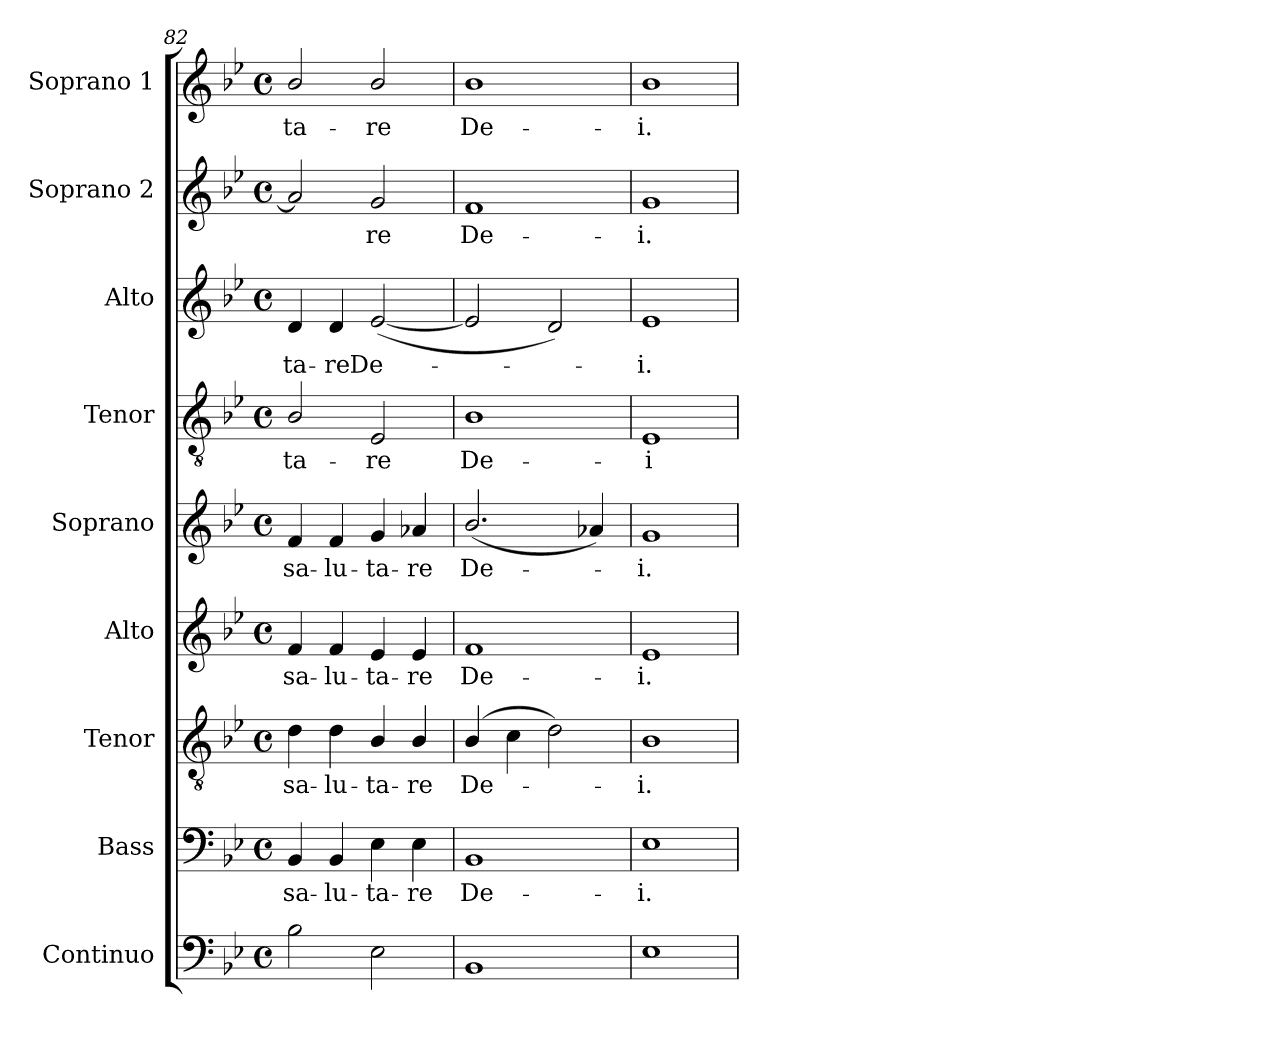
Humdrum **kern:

**kern	**kern	**text	**kern	**text	**kern	**text	**kern	**text	**kern	**text	**kern	**text	**kern	**text	**kern	**text
*part9	*part8	*part8	*part7	*part7	*part6	*part6	*part5	*part5	*part4	*part4	*part3	*part3	*part2	*part2	*part1	*part1
*staff9	*staff8	*staff8	*staff7	*staff7	*staff6	*staff6	*staff5	*staff5	*staff4	*staff4	*staff3	*staff3	*staff2	*staff2	*staff1	*staff1
*I"Continuo	*I"Bass	*	*I"Tenor	*	*I"Alto	*	*I"Soprano	*	*I"Tenor	*	*I"Alto	*	*I"Soprano 2	*	*I"Soprano 1	*
*I'Cont.	*I'B.	*	*I'T.	*	*I'A.	*	*I'S.	*	*I'T.	*	*I'A.	*	*I'S2.	*	*I'S1.	*
*clefF4	*clefF4	*	*clefGv2	*	*clefG2	*	*clefG2	*	*clefGv2	*	*clefG2	*	*clefG2	*	*clefG2	*
*	*	*	*ITrd7c12	*	*	*	*	*	*ITrd7c12	*	*	*	*	*	*	*
*k[b-e-]	*k[b-e-]	*	*k[b-e-]	*	*k[b-e-]	*	*k[b-e-]	*	*k[b-e-]	*	*k[b-e-]	*	*k[b-e-]	*	*k[b-e-]	*
*B-:	*B-:	*	*B-:	*	*B-:	*	*B-:	*	*B-:	*	*B-:	*	*B-:	*	*B-:	*
*M4/4	*M4/4	*	*M4/4	*	*M4/4	*	*M4/4	*	*M4/4	*	*M4/4	*	*M4/4	*	*M4/4	*
*met(c)	*met(c)	*	*met(c)	*	*met(c)	*	*met(c)	*	*met(c)	*	*met(c)	*	*met(c)	*	*met(c)	*
=82	=82	=82	=82	=82	=82	=82	=82	=82	=82	=82	=82	=82	=82	=82	=82	=82
!	!	!LO:LY:b:color=#000000	!	!	!	!	!	!	!	!	!	!	!	!	!	!
!	!	!	!	!LO:LY:b:color=#000000	!	!	!	!	!	!	!	!	!	!	!	!
!	!	!	!	!	!	!LO:LY:b:color=#000000	!	!	!	!	!	!	!	!	!	!
!	!	!	!	!	!	!	!	!LO:LY:b:color=#000000	!	!	!	!	!	!	!	!
!	!	!	!	!	!	!	!	!	!	!LO:LY:b:color=#000000	!	!	!	!	!	!
!	!	!	!	!	!	!	!	!	!	!	!	!LO:LY:b:color=#000000	!	!	!	!
!	!	!	!	!	!	!	!	!	!	!	!	!	!	!	!	!LO:LY:b:color=#000000
2B-i\	4BB-i/	sa-	4Di\	sa-	4fi/	sa-	4fi/	sa-	2BB-i/	-ta-	4di/	-ta-	2a-i/]	.	2b-i/	-ta-
!	!	!LO:LY:b:color=#000000	!	!	!	!	!	!	!	!	!	!	!	!	!	!
!	!	!	!	!LO:LY:b:color=#000000	!	!	!	!	!	!	!	!	!	!	!	!
!	!	!	!	!	!	!LO:LY:b:color=#000000	!	!	!	!	!	!	!	!	!	!
!	!	!	!	!	!	!	!	!LO:LY:b:color=#000000	!	!	!	!	!	!	!	!
!	!	!	!	!	!	!	!	!	!	!	!	!LO:LY:b:color=#000000	!	!	!	!
.	4BB-i/	-lu-	4Di\	-lu-	4fi/	-lu-	4fi/	-lu-	.	.	4di/	-re	.	.	.	.
!	!	!LO:LY:b:color=#000000	!	!	!	!	!	!	!	!	!	!	!	!	!	!
!	!	!	!	!LO:LY:b:color=#000000	!	!	!	!	!	!	!	!	!	!	!	!
!	!	!	!	!	!	!LO:LY:b:color=#000000	!	!	!	!	!	!	!	!	!	!
!	!	!	!	!	!	!	!	!LO:LY:b:color=#000000	!	!	!	!	!	!	!	!
!	!	!	!	!	!	!	!	!	!	!LO:LY:b:color=#000000	!	!	!	!	!	!
!	!	!	!	!	!	!	!	!	!	!	!	!LO:LY:b:color=#000000	!	!	!	!
!	!	!	!	!	!	!	!	!	!	!	!	!	!	!LO:LY:b:color=#000000	!	!
!	!	!	!	!	!	!	!	!	!	!	!	!	!	!	!	!LO:LY:b:color=#000000
2E-i\	4E-i\	-ta-	4BB-i/	-ta-	4e-i/	-ta-	4gi/	-ta-	2EE-i/	-re	([<2e-i/	De-	2gi/	-re	2b-i/	-re
!	!	!LO:LY:b:color=#000000	!	!	!	!	!	!	!	!	!	!	!	!	!	!
!	!	!	!	!LO:LY:b:color=#000000	!	!	!	!	!	!	!	!	!	!	!	!
!	!	!	!	!	!	!LO:LY:b:color=#000000	!	!	!	!	!	!	!	!	!	!
!	!	!	!	!	!	!	!	!LO:LY:b:color=#000000	!	!	!	!	!	!	!	!
.	4E-i\	-re	4BB-i/	-re	4e-i/	-re	4a-i/	-re	.	.	.	.	.	.	.	.
=83	=83	=83	=83	=83	=83	=83	=83	=83	=83	=83	=83	=83	=83	=83	=83	=83
!	!	!LO:LY:b:color=#000000	!	!	!	!	!	!	!	!	!	!	!	!	!	!
!	!	!	!	!LO:LY:b:color=#000000	!	!	!	!	!	!	!	!	!	!	!	!
!	!	!	!	!	!	!LO:LY:b:color=#000000	!	!	!	!	!	!	!	!	!	!
!	!	!	!	!	!	!	!	!LO:LY:b:color=#000000	!	!	!	!	!	!	!	!
!	!	!	!	!	!	!	!	!	!	!LO:LY:b:color=#000000	!	!	!	!	!	!
!	!	!	!	!	!	!	!	!	!	!	!	!	!	!LO:LY:b:color=#000000	!	!
!	!	!	!	!	!	!	!	!	!	!	!	!	!	!	!	!LO:LY:b:color=#000000
1BB-i	1BB-i	De-	(4BB-i/	De-	1fi	De-	(2.b-i/	De-	1BB-i	De-	2e-i/]	.	1fi	De-	1b-i	De-
.	.	.	4Ci\	.	.	.	.	.	.	.	.	.	.	.	.	.
.	.	.	2Di\)	.	.	.	.	.	.	.	2di/)	.	.	.	.	.
.	.	.	.	.	.	.	4a-Xi/)	.	.	.	.	.	.	.	.	.
=84	=84	=84	=84	=84	=84	=84	=84	=84	=84	=84	=84	=84	=84	=84	=84	=84
!	!	!LO:LY:b:color=#000000	!	!	!	!	!	!	!	!	!	!	!	!	!	!
!	!	!	!	!LO:LY:b:color=#000000	!	!	!	!	!	!	!	!	!	!	!	!
!	!	!	!	!	!	!LO:LY:b:color=#000000	!	!	!	!	!	!	!	!	!	!
!	!	!	!	!	!	!	!	!LO:LY:b:color=#000000	!	!	!	!	!	!	!	!
!	!	!	!	!	!	!	!	!	!	!LO:LY:b:color=#000000	!	!	!	!	!	!
!	!	!	!	!	!	!	!	!	!	!	!	!LO:LY:b:color=#000000	!	!	!	!
!	!	!	!	!	!	!	!	!	!	!	!	!	!	!LO:LY:b:color=#000000	!	!
!	!	!	!	!	!	!	!	!	!	!	!	!	!	!	!	!LO:LY:b:color=#000000
1E-i	1E-i	-i.	1BB-i	-i.	1e-i	-i.	1gi	-i.	1EE-i	-i	1e-i	-i.	1gi	-i.	1b-i	-i.
=	=	=	=	=	=	=	=	=	=	=	=	=	=	=	=	=
*-	*-	*-	*-	*-	*-	*-	*-	*-	*-	*-	*-	*-	*-	*-	*-	*-
